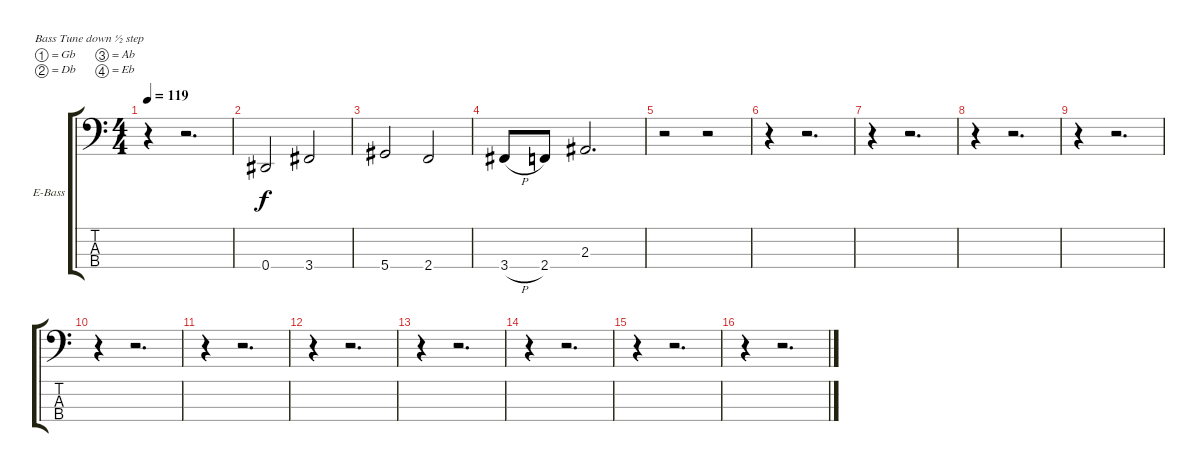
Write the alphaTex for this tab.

\bracketExtendMode groupsimilarinstruments
\firstSystemTrackNameOrientation horizontal
\otherSystemsTrackNameOrientation horizontal
\track ("Bass" "E-Bass") {instrument electricbasspick}
\staff {score tabs}
\tuning (Gb2 Db2 Ab1 Eb1)
\ts (4 4)
\tempo 119
\clef f4
\ks c
r.4{dy f instrument electricbasspick} r.2{d} |
0.4.2 3.4.2 |
5.4.2 2.4.2 |
3.4{h}.8 2.4.8 2.3.2{d} |
r.2 r.2 |
r.4 r.2{d} |
r.4 r.2{d} |
r.4 r.2{d} |
r.4 r.2{d} |
r.4 r.2{d} |
r.4 r.2{d} |
r.4 r.2{d} |
r.4 r.2{d} |
r.4 r.2{d} |
r.4 r.2{d} |
r.4 r.2{d}
